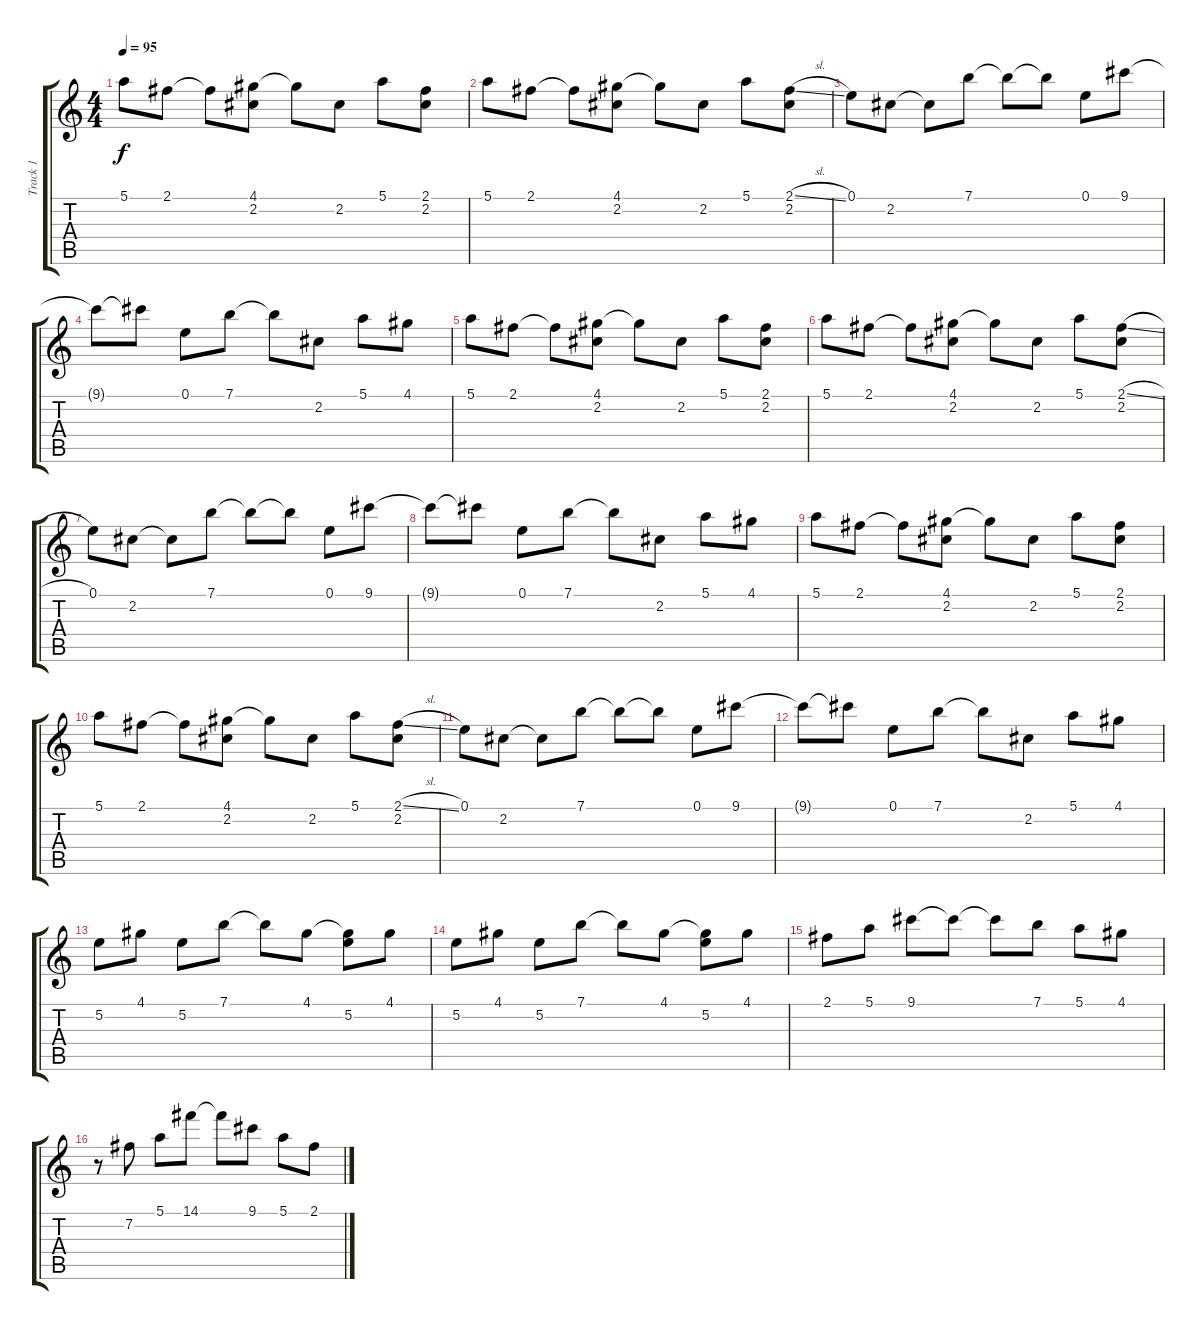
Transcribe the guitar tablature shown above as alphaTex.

\track ("Track 1" "Track 1") {instrument acousticguitarsteel}
\staff {score tabs}
\tuning (E4 B3 G3 D3 A2 E2) {hide}
\ts (4 4)
\tempo 95
\clef g2
\ks c
5.1.8{dy f} 2.1.8 2.1{t}.8 (4.1 2.2).8 4.1{t}.8 2.2.8 5.1.8 (2.1 2.2).8 |
5.1.8 2.1.8 2.1{t}.8 (4.1 2.2).8 4.1{t}.8 2.2.8 5.1.8 (2.1{sl} 2.2).8 |
0.1.8 2.2.8 2.2{t}.8 7.1.8 7.1{t}.8 7.1{t}.8 0.1.8 9.1.8 |
9.1{t}.8 9.1{t}.8 0.1.8 7.1.8 7.1{t}.8 2.2.8 5.1.8 4.1.8 |
5.1.8 2.1.8 2.1{t}.8 (4.1 2.2).8 4.1{t}.8 2.2.8 5.1.8 (2.1 2.2).8 |
5.1.8 2.1.8 2.1{t}.8 (4.1 2.2).8 4.1{t}.8 2.2.8 5.1.8 (2.1{sl} 2.2).8 |
0.1.8 2.2.8 2.2{t}.8 7.1.8 7.1{t}.8 7.1{t}.8 0.1.8 9.1.8 |
9.1{t}.8 9.1{t}.8 0.1.8 7.1.8 7.1{t}.8 2.2.8 5.1.8 4.1.8 |
5.1.8 2.1.8 2.1{t}.8 (4.1 2.2).8 4.1{t}.8 2.2.8 5.1.8 (2.1 2.2).8 |
5.1.8 2.1.8 2.1{t}.8 (4.1 2.2).8 4.1{t}.8 2.2.8 5.1.8 (2.1{sl} 2.2).8 |
0.1.8 2.2.8 2.2{t}.8 7.1.8 7.1{t}.8 7.1{t}.8 0.1.8 9.1.8 |
9.1{t}.8 9.1{t}.8 0.1.8 7.1.8 7.1{t}.8 2.2.8 5.1.8 4.1.8 |
5.2.8 4.1.8 5.2.8 7.1.8 7.1{t}.8 4.1.8 (4.1{t} 5.2).8 4.1.8 |
5.2.8 4.1.8 5.2.8 7.1.8 7.1{t}.8 4.1.8 (4.1{t} 5.2).8 4.1.8 |
2.1.8 5.1.8 9.1.8 9.1{t}.8 9.1{t}.8 7.1.8 5.1.8 4.1.8 |
r.8 7.2.8 5.1.8 14.1.8 14.1{t}.8 9.1.8 5.1.8 2.1.8
